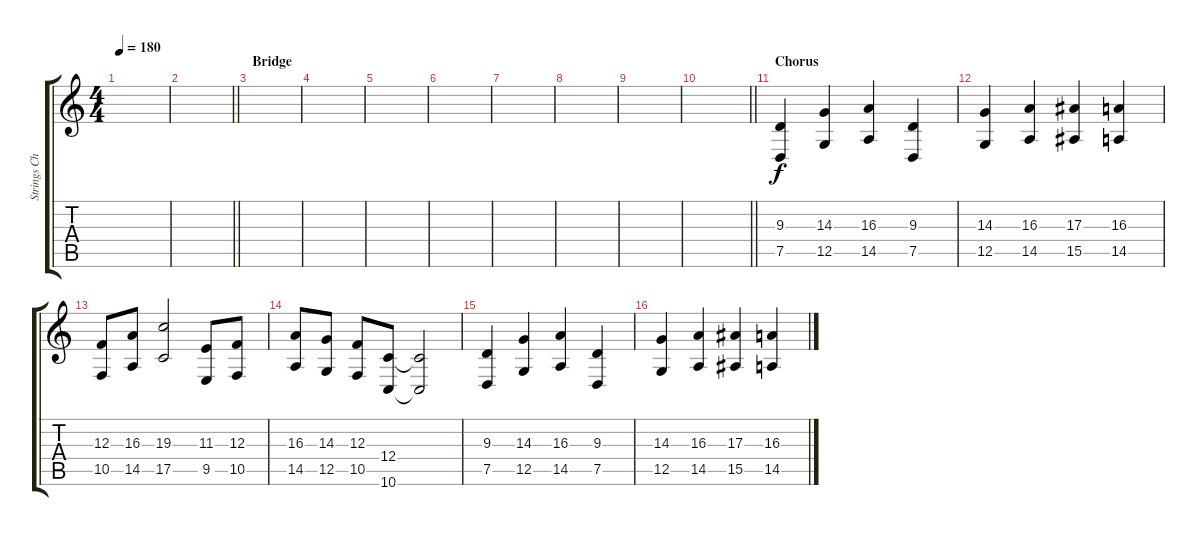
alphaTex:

\track ("Strings Chords" "Strings Ch") {instrument stringensemble1}
\staff {score tabs}
\tuning (D4 A3 F3 C3 G2 D2) {hide}
\ts (4 4)
\tempo 180
\clef g2
\ks c
|
\barLineRight lightlight
|
\section ("" "Bridge")
|
|
|
|
|
|
|
\barLineRight lightlight
|
\section ("" "Chorus")
(9.3 7.5).4 (14.3 12.5).4 (16.3 14.5).4 (9.3 7.5).4 |
(14.3 12.5).4 (16.3 14.5).4 (17.3 15.5).4 (16.3 14.5).4 |
(12.3 10.5).8 (16.3 14.5).8 (19.3 17.5).2 (11.3 9.5).8 (12.3 10.5).8 |
(16.3 14.5).8 (14.3 12.5).8 (12.3 10.5).8 (12.4 10.6).8 (12.4{t} 10.6{t}).2 |
(9.3 7.5).4 (14.3 12.5).4 (16.3 14.5).4 (9.3 7.5).4 |
(14.3 12.5).4 (16.3 14.5).4 (17.3 15.5).4 (16.3 14.5).4
